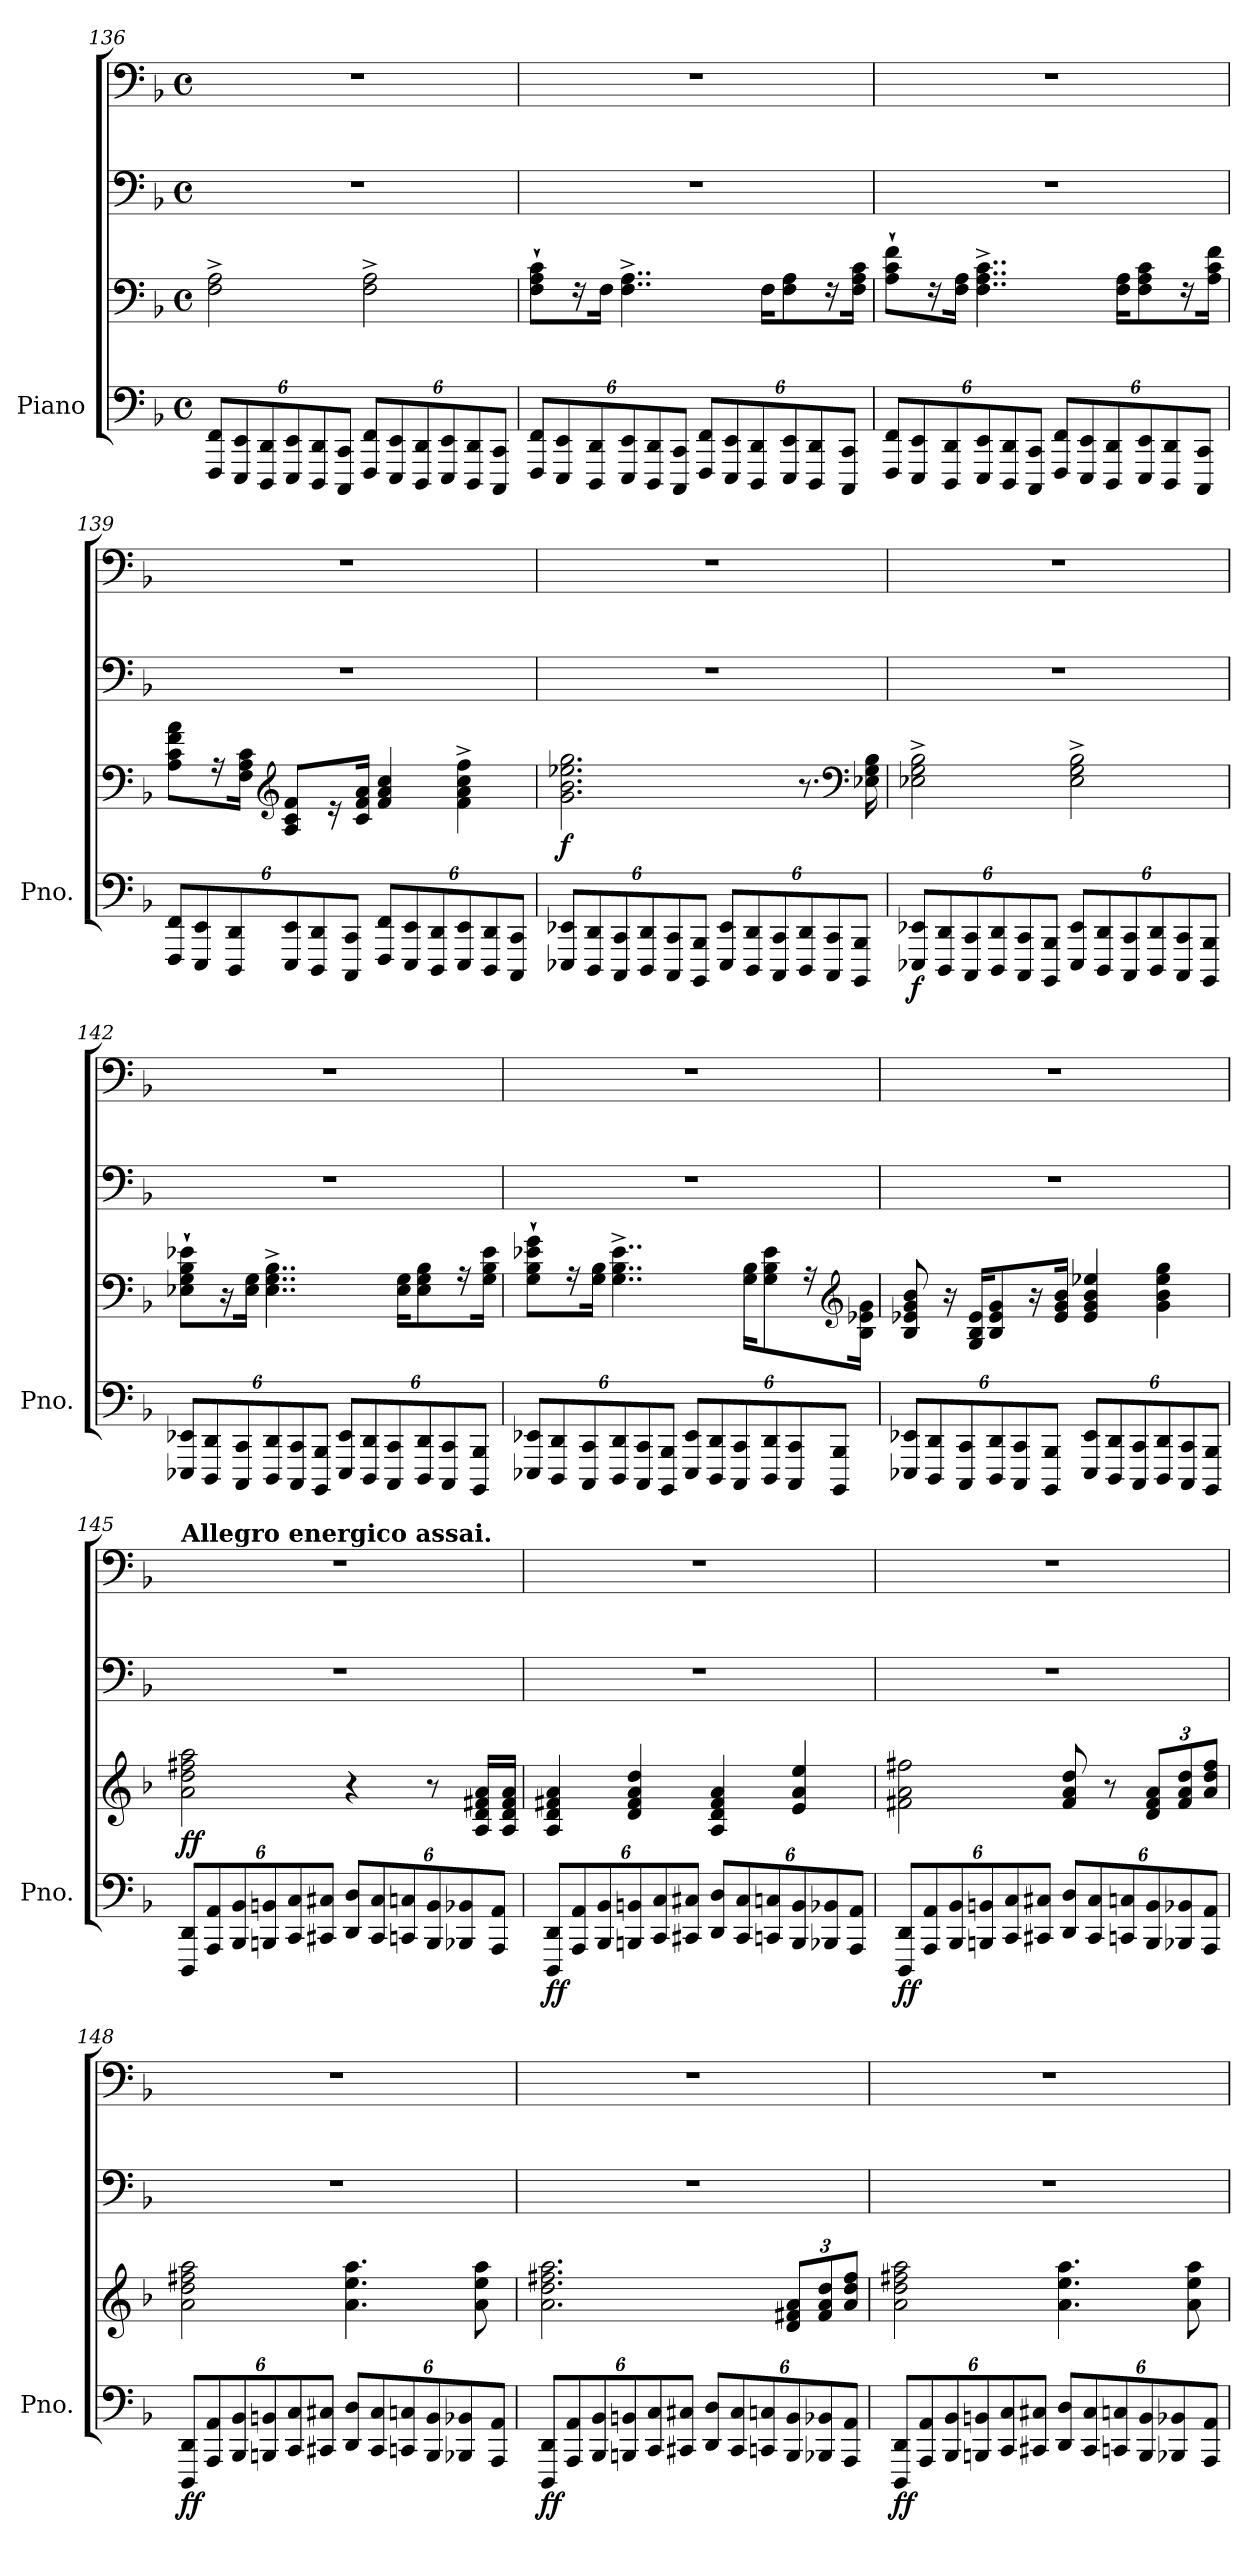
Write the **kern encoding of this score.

**kern	**kern	**kern	**kern	**dynam
*part1	*part1	*part1	*part1	*part1
*staff4	*staff3	*staff2	*staff1	*staff1/2/3/4
*I"Piano	*	*	*	*
*I'Pno.	*	*	*	*
*clefF4	*clefF4	*clefF4	*clefF4	*
*k[b-]	*k[b-]	*k[b-]	*k[b-]	*
*M4/4	*M4/4	*M4/4	*M4/4	*
*met(c)	*met(c)	*met(c)	*met(c)	*
*Xbrackettup	*	*	*	*
=136	=136	=136	=136	=136
12FFF/ 12FF/L	2F\^ 2A\^	1r	1r	.
12EEE/ 12EE/	.	.	.	.
12DDD/ 12DD/	.	.	.	.
12EEE/ 12EE/	.	.	.	.
12DDD/ 12DD/	.	.	.	.
12CCC/ 12CC/J	.	.	.	.
12FFF/ 12FF/L	2F\^ 2A\^	.	.	.
12EEE/ 12EE/	.	.	.	.
12DDD/ 12DD/	.	.	.	.
12EEE/ 12EE/	.	.	.	.
12DDD/ 12DD/	.	.	.	.
12CCC/ 12CC/J	.	.	.	.
=137	=137	=137	=137	=137
12FFF/ 12FF/L	8F\` 8A\` 8c\`L	1r	1r	.
12EEE/ 12EE/	.	.	.	.
.	16rF	.	.	.
12DDD/ 12DD/	.	.	.	.
.	16F\Jk	.	.	.
12EEE/ 12EE/	4..F\^ 4..A\^	.	.	.
12DDD/ 12DD/	.	.	.	.
12CCC/ 12CC/J	.	.	.	.
12FFF/ 12FF/L	.	.	.	.
12EEE/ 12EE/	.	.	.	.
12DDD/ 12DD/	.	.	.	.
.	16F\KL	.	.	.
12EEE/ 12EE/	8F\ 8A\	.	.	.
12DDD/ 12DD/	.	.	.	.
.	16rF	.	.	.
12CCC/ 12CC/J	.	.	.	.
.	16F\ 16A\ 16c\Jk	.	.	.
!!LO:LB:g=z
=138	=138	=138	=138	=138
12FFF/ 12FF/L	8A\` 8c\` 8f\`L	1r	1r	.
12EEE/ 12EE/	.	.	.	.
.	16rF	.	.	.
12DDD/ 12DD/	.	.	.	.
.	16F\ 16A\Jk	.	.	.
12EEE/ 12EE/	4..F\^ 4..A\^ 4..c\^	.	.	.
12DDD/ 12DD/	.	.	.	.
12CCC/ 12CC/J	.	.	.	.
12FFF/ 12FF/L	.	.	.	.
12EEE/ 12EE/	.	.	.	.
12DDD/ 12DD/	.	.	.	.
.	16F\ 16A\KL	.	.	.
12EEE/ 12EE/	8F\ 8A\ 8c\	.	.	.
12DDD/ 12DD/	.	.	.	.
.	16rF	.	.	.
12CCC/ 12CC/J	.	.	.	.
.	16A\ 16c\ 16f\Jk	.	.	.
=139	=139	=139	=139	=139
12FFF/ 12FF/L	8A\ 8c\ 8f\ 8a\L	1r	1r	.
12EEE/ 12EE/	.	.	.	.
.	16r	.	.	.
12DDD/ 12DD/	.	.	.	.
.	16F\ 16A\ 16c\Jk	.	.	.
*	*clefG2	*	*	*
12EEE/ 12EE/	8A/ 8c/ 8f/L	.	.	.
12DDD/ 12DD/	.	.	.	.
.	16r	.	.	.
12CCC/ 12CC/J	.	.	.	.
.	16c/ 16f/ 16a/Jk	.	.	.
12FFF/ 12FF/L	4f/ 4a/ 4cc/	.	.	.
12EEE/ 12EE/	.	.	.	.
12DDD/ 12DD/	.	.	.	.
12EEE/ 12EE/	4f\^ 4a\^ 4cc\^ 4ff\^	.	.	.
12DDD/ 12DD/	.	.	.	.
12CCC/ 12CC/J	.	.	.	.
=140	=140	=140	=140	=140
*	*	*	*MM130	*
!	!	!	!	!LO:DY:b=3
12EEE-X/ 12EE-X/L	2.g\ 2.b-\ 2.ee-X\ 2.gg\	1r	1r	f
12DDD/ 12DD/	.	.	.	.
12CCC/ 12CC/	.	.	.	.
12DDD/ 12DD/	.	.	.	.
12CCC/ 12CC/	.	.	.	.
12BBBB-/ 12BBB-/J	.	.	.	.
12EEE-/ 12EE-/L	.	.	.	.
12DDD/ 12DD/	.	.	.	.
12CCC/ 12CC/	.	.	.	.
12DDD/ 12DD/	8.r	.	.	.
12CCC/ 12CC/	.	.	.	.
12BBBB-/ 12BBB-/J	.	.	.	.
*	*clefF4	*	*	*
.	16E-X\ 16G\ 16B-\	.	.	.
!!LO:LB:g=z
=141	=141	=141	=141	=141
!	!	!	!	!LO:DY:b=4
12EEE-X/ 12EE-X/L	2E-X\^ 2G\^ 2B-\^	1r	1r	f
12DDD/ 12DD/	.	.	.	.
12CCC/ 12CC/	.	.	.	.
12DDD/ 12DD/	.	.	.	.
12CCC/ 12CC/	.	.	.	.
12BBBB-/ 12BBB-/J	.	.	.	.
12EEE-/ 12EE-/L	2E-\^ 2G\^ 2B-\^	.	.	.
12DDD/ 12DD/	.	.	.	.
12CCC/ 12CC/	.	.	.	.
12DDD/ 12DD/	.	.	.	.
12CCC/ 12CC/	.	.	.	.
12BBBB-/ 12BBB-/J	.	.	.	.
=142	=142	=142	=142	=142
12EEE-X/ 12EE-X/L	8E-X\` 8G\` 8B-\` 8e-X\`L	1r	1r	.
12DDD/ 12DD/	.	.	.	.
.	16r	.	.	.
12CCC/ 12CC/	.	.	.	.
.	16E-\ 16G\Jk	.	.	.
12DDD/ 12DD/	4..E-\^ 4..G\^ 4..B-\^	.	.	.
12CCC/ 12CC/	.	.	.	.
12BBBB-/ 12BBB-/J	.	.	.	.
12EEE-/ 12EE-/L	.	.	.	.
12DDD/ 12DD/	.	.	.	.
12CCC/ 12CC/	.	.	.	.
.	16E-\ 16G\KL	.	.	.
12DDD/ 12DD/	8E-\ 8G\ 8B-\	.	.	.
12CCC/ 12CC/	.	.	.	.
.	16r	.	.	.
12BBBB-/ 12BBB-/J	.	.	.	.
.	16G\ 16B-\ 16e-\Jk	.	.	.
=143	=143	=143	=143	=143
12EEE-X/ 12EE-X/L	8G\` 8B-\` 8e-X\` 8g\`L	1r	1r	.
12DDD/ 12DD/	.	.	.	.
.	16r	.	.	.
12CCC/ 12CC/	.	.	.	.
.	16G\ 16B-\Jk	.	.	.
12DDD/ 12DD/	4..G\^ 4..B-\^ 4..e-\^	.	.	.
12CCC/ 12CC/	.	.	.	.
12BBBB-/ 12BBB-/J	.	.	.	.
12EEE-/ 12EE-/L	.	.	.	.
12DDD/ 12DD/	.	.	.	.
12CCC/ 12CC/	.	.	.	.
.	16G\ 16B-\KL	.	.	.
12DDD/ 12DD/	8G\ 8B-\ 8e-\	.	.	.
12CCC/ 12CC/	.	.	.	.
.	16r	.	.	.
12BBBB-/ 12BBB-/J	.	.	.	.
*	*clefG2	*	*	*
.	16B-\ 16e-X\ 16g\Jk	.	.	.
!!LO:LB:g=z
=144	=144	=144	=144	=144
*	*	*	*MM120	*
12EEE-X/ 12EE-X/L	8B-/ 8e-X/ 8g/ 8b-/	1r	1r	.
12DDD/ 12DD/	.	.	.	.
.	16r	.	.	.
12CCC/ 12CC/	.	.	.	.
.	16G/ 16B-/ 16e-/KL	.	.	.
12DDD/ 12DD/	8B-/ 8e-/ 8g/	.	.	.
12CCC/ 12CC/	.	.	.	.
.	16r	.	.	.
12BBBB-/ 12BBB-/J	.	.	.	.
.	16e-/ 16g/ 16b-/Jk	.	.	.
12EEE-/ 12EE-/L	4e-/ 4g/ 4b-/ 4ee-X/	.	.	.
12DDD/ 12DD/	.	.	.	.
12CCC/ 12CC/	.	.	.	.
12DDD/ 12DD/	4g\ 4b-\ 4ee-\ 4gg\	.	.	.
12CCC/ 12CC/	.	.	.	.
12BBBB-/ 12BBB-/J	.	.	.	.
=145	=145	=145	=145	=145
!	!	!	!LO:TX:a:B:t=Allegro energico assai.	!
!	!	!	!	!LO:DY:b=3
12DDD/ 12DD/L	2a\ 2dd\ 2ff#X\ 2aa\	1r	1r	ff
12AAA/ 12AA/	.	.	.	.
12BBB-/ 12BB-/	.	.	.	.
12BBBn/ 12BBn/	.	.	.	.
12CC/ 12C/	.	.	.	.
12CC#X/ 12C#X/J	.	.	.	.
12DD/ 12D/L	4r	.	.	.
12CC#/ 12C#/	.	.	.	.
12CCn/ 12Cn/	.	.	.	.
12BBB/ 12BB/	8r	.	.	.
12BBB-X/ 12BB-X/	.	.	.	.
.	16A/ 16d/ 16f#X/ 16a/LL	.	.	.
12AAA/ 12AA/J	.	.	.	.
.	16A/ 16d/ 16f#/ 16a/JJ	.	.	.
=146	=146	=146	=146	=146
*	*	*	*MM125	*
!	!	!	!	!LO:DY:b=4
12DDD/ 12DD/L	4A/ 4d/ 4f#X/ 4a/	1r	1r	ff
12AAA/ 12AA/	.	.	.	.
12BBB-/ 12BB-/	.	.	.	.
12BBBn/ 12BBn/	4d/ 4f#/ 4a/ 4dd/	.	.	.
12CC/ 12C/	.	.	.	.
12CC#X/ 12C#X/J	.	.	.	.
12DD/ 12D/L	4A/ 4d/ 4f#/ 4a/	.	.	.
12CC#/ 12C#/	.	.	.	.
12CCn/ 12Cn/	.	.	.	.
12BBB/ 12BB/	4e/ 4a/ 4ee/	.	.	.
12BBB-X/ 12BB-X/	.	.	.	.
12AAA/ 12AA/J	.	.	.	.
!!LO:PB:g=z
=147	=147	=147	=147	=147
!	!	!	!	!LO:DY:b=4
12DDD/ 12DD/L	2f#X\ 2a\ 2ff#X\	1r	1r	ff
12AAA/ 12AA/	.	.	.	.
12BBB-/ 12BB-/	.	.	.	.
12BBBn/ 12BBn/	.	.	.	.
12CC/ 12C/	.	.	.	.
12CC#X/ 12C#X/J	.	.	.	.
12DD/ 12D/L	8f#/ 8a/ 8dd/	.	.	.
12CC#/ 12C#/	.	.	.	.
.	8r	.	.	.
12CCn/ 12Cn/	.	.	.	.
*	*Xbrackettup	*	*	*
12BBB/ 12BB/	12d/ 12f#/ 12a/L	.	.	.
12BBB-X/ 12BB-X/	12f#/ 12a/ 12dd/	.	.	.
12AAA/ 12AA/J	12a/ 12dd/ 12ff#/J	.	.	.
=148	=148	=148	=148	=148
!	!	!	!	!LO:DY:b=4
12DDD/ 12DD/L	2a\ 2dd\ 2ff#X\ 2aa\	1r	1r	ff
12AAA/ 12AA/	.	.	.	.
12BBB-/ 12BB-/	.	.	.	.
12BBBn/ 12BBn/	.	.	.	.
12CC/ 12C/	.	.	.	.
12CC#X/ 12C#X/J	.	.	.	.
12DD/ 12D/L	4.a\ 4.ee\ 4.aa\	.	.	.
12CC#/ 12C#/	.	.	.	.
12CCn/ 12Cn/	.	.	.	.
12BBB/ 12BB/	.	.	.	.
12BBB-X/ 12BB-X/	.	.	.	.
.	8a\ 8ee\ 8aa\	.	.	.
12AAA/ 12AA/J	.	.	.	.
=149	=149	=149	=149	=149
!	!	!	!	!LO:DY:b=4
12DDD/ 12DD/L	2.a\ 2.dd\ 2.ff#X\ 2.aa\	1r	1r	ff
12AAA/ 12AA/	.	.	.	.
12BBB-/ 12BB-/	.	.	.	.
12BBBn/ 12BBn/	.	.	.	.
12CC/ 12C/	.	.	.	.
12CC#X/ 12C#X/J	.	.	.	.
12DD/ 12D/L	.	.	.	.
12CC#/ 12C#/	.	.	.	.
12CCn/ 12Cn/	.	.	.	.
12BBB/ 12BB/	12d/ 12f#X/ 12a/L	.	.	.
12BBB-X/ 12BB-X/	12f#/ 12a/ 12dd/	.	.	.
12AAA/ 12AA/J	12a/ 12dd/ 12ff#/J	.	.	.
!!LO:LB:g=z
=150	=150	=150	=150	=150
!	!	!	!	!LO:DY:b=4
12DDD/ 12DD/L	2a\ 2dd\ 2ff#X\ 2aa\	1r	1r	ff
12AAA/ 12AA/	.	.	.	.
12BBB-/ 12BB-/	.	.	.	.
12BBBn/ 12BBn/	.	.	.	.
12CC/ 12C/	.	.	.	.
12CC#X/ 12C#X/J	.	.	.	.
12DD/ 12D/L	4.a\ 4.ee\ 4.aa\	.	.	.
12CC#/ 12C#/	.	.	.	.
12CCn/ 12Cn/	.	.	.	.
12BBB/ 12BB/	.	.	.	.
12BBB-X/ 12BB-X/	.	.	.	.
.	8a\ 8ee\ 8aa\	.	.	.
12AAA/ 12AA/J	.	.	.	.
=	=	=	=	=
*-	*-	*-	*-	*-
